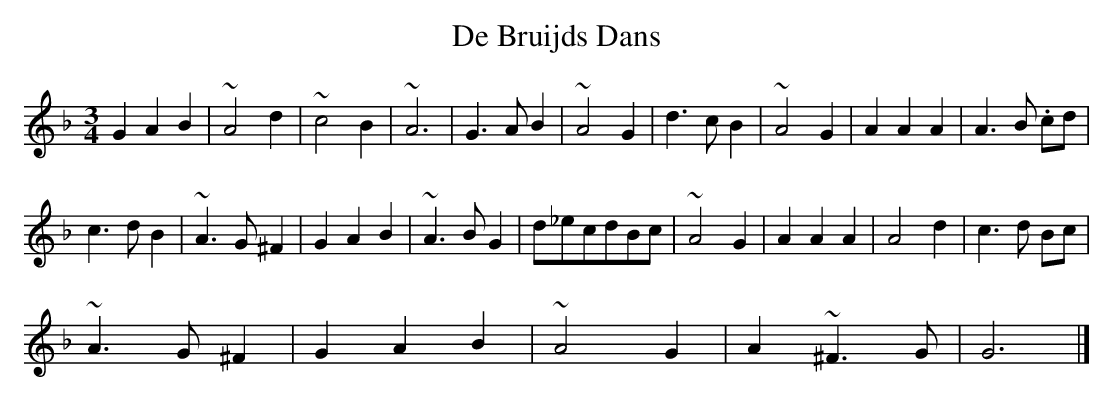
X:1
T:De Bruijds Dans
M:3/4
K:Gdor
G2A2B2|~A4d2|~c4B2|~A6|G3AB2|~A4G2|d3cB2|~A4G2|A2A2A2|A3B .cd|
c3dB2|~A3G^F2|G2A2B2|~A3BG2|d_ecdBc|~A4G2|A2A2A2|A4d2|c3d Bc|
~A3G^F2|G2A2B2|~A4G2|A2~^F3G|G6|]
